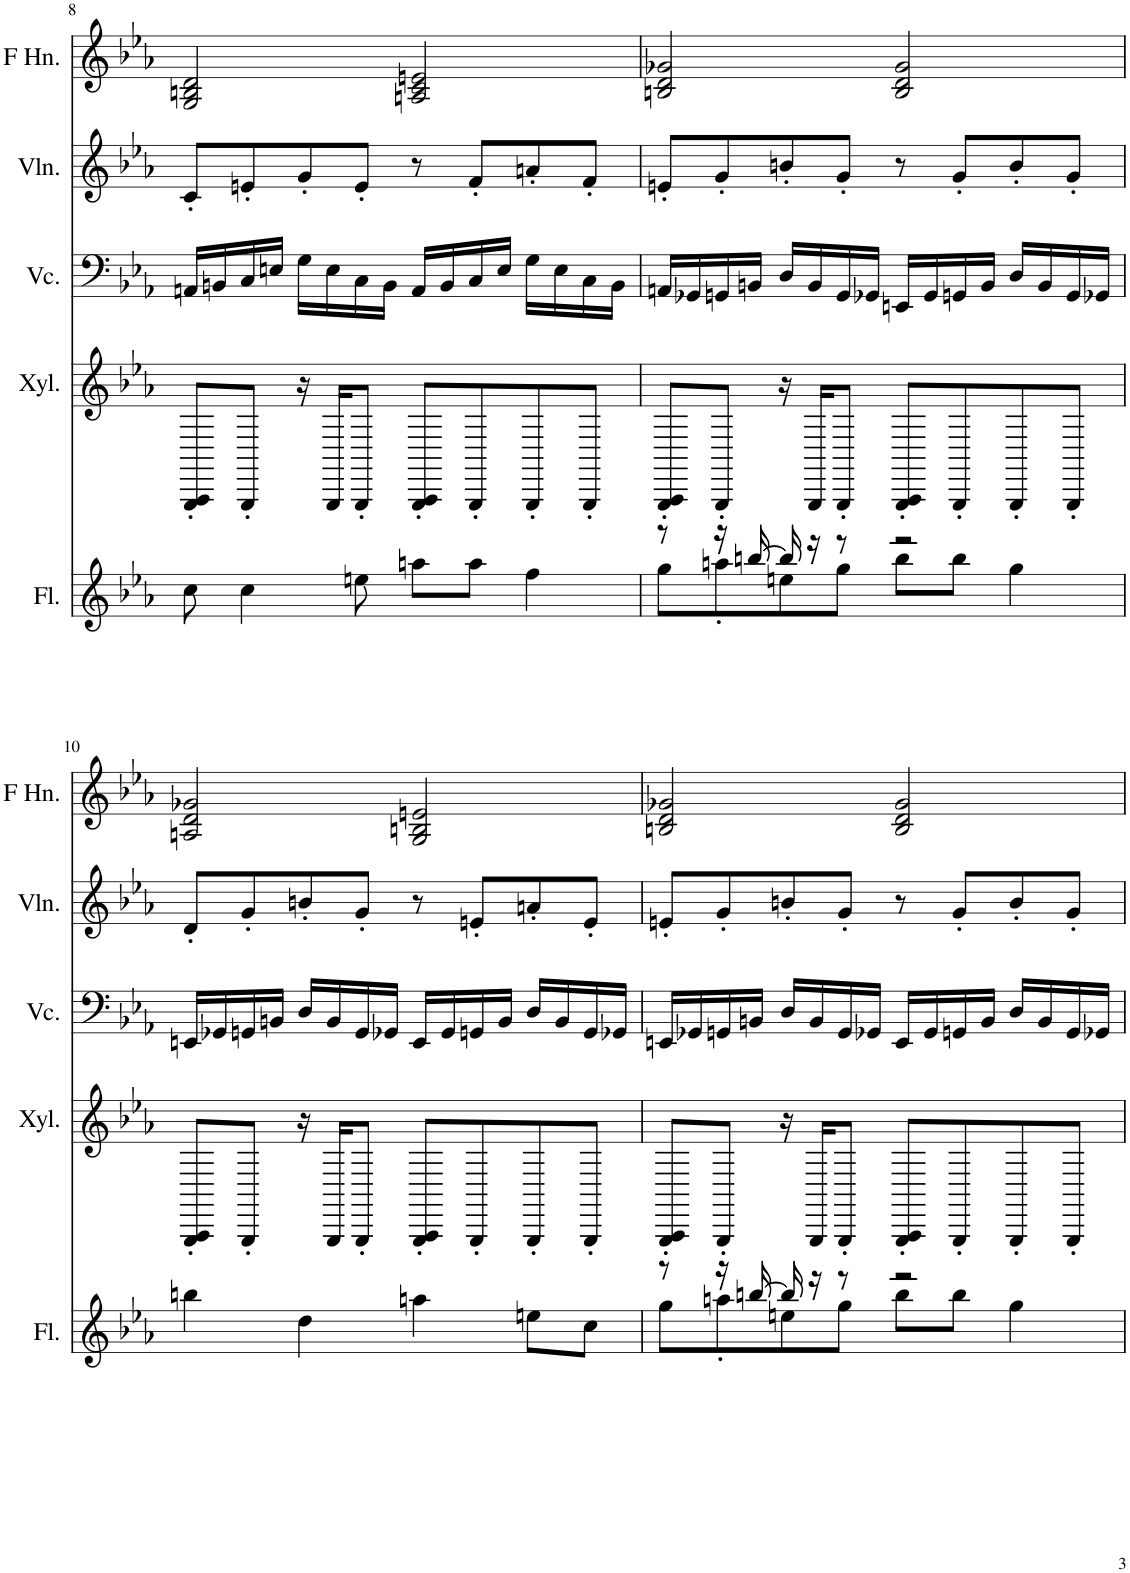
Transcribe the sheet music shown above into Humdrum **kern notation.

**kern	**kern	**kern	**kern	**kern
*part5	*part4	*part3	*part2	*part1
*staff5	*staff4	*staff3	*staff2	*staff1
*I"Flute, Flute	*I"Xylophone, Xylophone	*I"Violoncello, Cello	*I"Violin, Violin	*I"Horn in F, French Horn
*I'Fl.	*I'Xyl.	*I'Vc.	*I'Vln.	*I'F Hn.
!!LO:PB:g=z
*clefG2	*clefG2	*clefF4	*clefG2	*clefG2
*	*Trd-7c-12	*	*	*Trd4c7
*k[b-e-a-]	*k[b-e-a-]	*k[b-e-a-]	*k[b-e-a-]	*k[b-e-a-]
*M4/4	*M4/4	*M4/4	*M4/4	*M4/4
=8	=8	=8	=8	=8
8cc\	8GGG/' 8AAA-/'L	16AAn/LL	8c'/L	2G/ 2Bn/ 2d/
.	.	16BBn/	.	.
4cc\	8GGG'/J	16C/	8en'/	.
.	.	16En/JJ	.	.
.	16r	16G\LL	8g'/	.
.	16GGG/KL	16E\	.	.
8een\	8GGG'/J	16C\	8e'/J	.
.	.	16BB\JJ	.	.
8aan\L	8GGG/' 8AAA-/'L	16AA/LL	8r	2An/ 2c/ 2en/
.	.	16BB/	.	.
8aa\J	8GGG'/	16C/	8f'/L	.
.	.	16E/JJ	.	.
4ff\	8GGG'/	16G\LL	8an'/	.
.	.	16E\	.	.
.	8GGG'/J	16C\	8f'/J	.
.	.	16BB\JJ	.	.
=9	=9	=9	=9	=9
*^	*	*	*	*
8r	8gg\L	8GGG/' 8AAA-/'L	16AAn/LL	8en'/L	2Bn/ 2d/ 2g-X/
.	.	.	16GG-X/	.	.
16r	8aan'\	8GGG'/J	16GGn/	8g'/	.
[16bbn/	.	.	16BBn/JJ	.	.
16bb/]	8een\	16r	16D/LL	8bn'/	.
16r	.	16GGG/KL	16BB/	.	.
8r	8gg\J	8GGG'/J	16GG/	8g'/J	.
.	.	.	16GG-X/JJ	.	.
2r	8bb\L	8GGG/' 8AAA-/'L	16EEn/LL	8r	2B/ 2d/ 2g-/
.	.	.	16GG-/	.	.
.	8bb\J	8GGG'/	16GGn/	8g'/L	.
.	.	.	16BB/JJ	.	.
.	4gg\	8GGG'/	16D/LL	8b'/	.
.	.	.	16BB/	.	.
.	.	8GGG'/J	16GG/	8g'/J	.
.	.	.	16GG-X/JJ	.	.
*v	*v	*	*	*	*
!!LO:LB:g=z
=10	=10	=10	=10	=10
4bbn\	8GGG/' 8AAA-/'L	16EEn/LL	8d'/L	2An/ 2d/ 2g-X/
.	.	16GG-X/	.	.
.	8GGG'/J	16GGn/	8g'/	.
.	.	16BBn/JJ	.	.
4dd\	16r	16D/LL	8bn'/	.
.	16GGG/KL	16BB/	.	.
.	8GGG'/J	16GG/	8g'/J	.
.	.	16GG-X/JJ	.	.
4aan\	8GGG/' 8AAA-/'L	16EE/LL	8r	2G/ 2Bn/ 2en/
.	.	16GG-/	.	.
.	8GGG'/	16GGn/	8en'/L	.
.	.	16BB/JJ	.	.
8een\L	8GGG'/	16D/LL	8an'/	.
.	.	16BB/	.	.
8cc\J	8GGG'/J	16GG/	8e'/J	.
.	.	16GG-X/JJ	.	.
=11	=11	=11	=11	=11
*^	*	*	*	*
8r	8gg\L	8GGG/' 8AAA-/'L	16EEn/LL	8en'/L	2Bn/ 2d/ 2g-X/
.	.	.	16GG-X/	.	.
16r	8aan'\	8GGG'/J	16GGn/	8g'/	.
[16bbn/	.	.	16BBn/JJ	.	.
16bb/]	8een\	16r	16D/LL	8bn'/	.
16r	.	16GGG/KL	16BB/	.	.
8r	8gg\J	8GGG'/J	16GG/	8g'/J	.
.	.	.	16GG-X/JJ	.	.
2r	8bb\L	8GGG/' 8AAA-/'L	16EE/LL	8r	2B/ 2d/ 2g-/
.	.	.	16GG-/	.	.
.	8bb\J	8GGG'/	16GGn/	8g'/L	.
.	.	.	16BB/JJ	.	.
.	4gg\	8GGG'/	16D/LL	8b'/	.
.	.	.	16BB/	.	.
.	.	8GGG'/J	16GG/	8g'/J	.
.	.	.	16GG-X/JJ	.	.
*v	*v	*	*	*	*
=	=	=	=	=
*-	*-	*-	*-	*-
